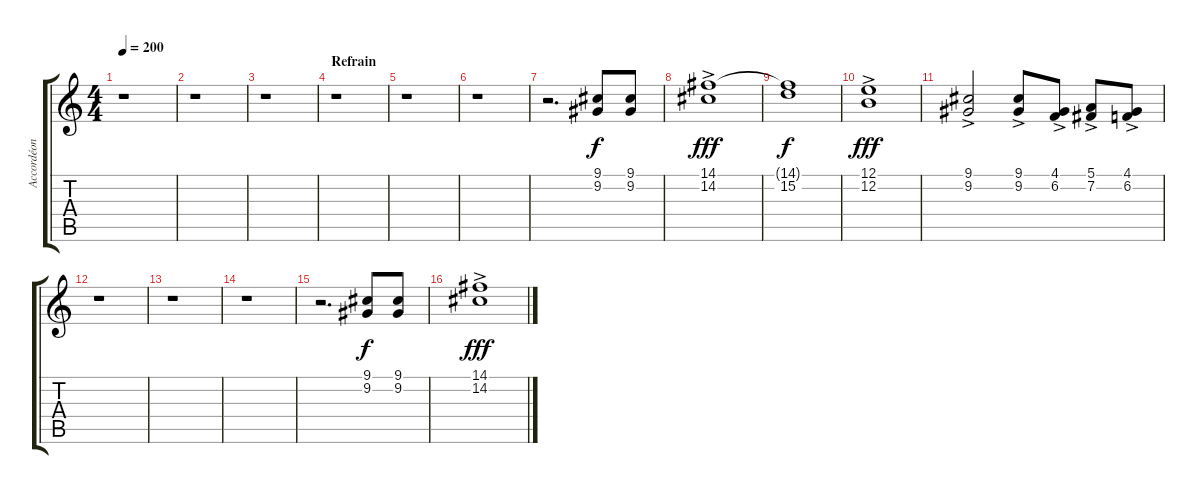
\track ("Accordéon" "Accordéon") {instrument accordion}
\staff {score tabs}
\tuning (E4 B3 G3 D3 A2 E2) {hide}
\ts (4 4)
\tempo 200
\clef g2
\ks c
r.1{dy f} |
r.1 |
r.1 |
\section ("" "Refrain")
r.1 |
r.1 |
r.1 |
r.2{d} (9.1 9.2).8 (9.1 9.2).8 |
(14.1{ac} 14.2).1{dy fff} |
(14.1{t} 15.2).1{dy f} |
(12.1{ac} 12.2).1{dy fff} |
(9.1{ac} 9.2).2 (9.1{ac} 9.2).8 (4.1{ac} 6.2).8 (5.1{ac} 7.2).8 (4.1{ac} 6.2).8 |
r.1 |
r.1 |
r.1 |
r.2{d} (9.1 9.2).8{dy f} (9.1 9.2).8 |
(14.1{ac} 14.2).1{dy fff}
